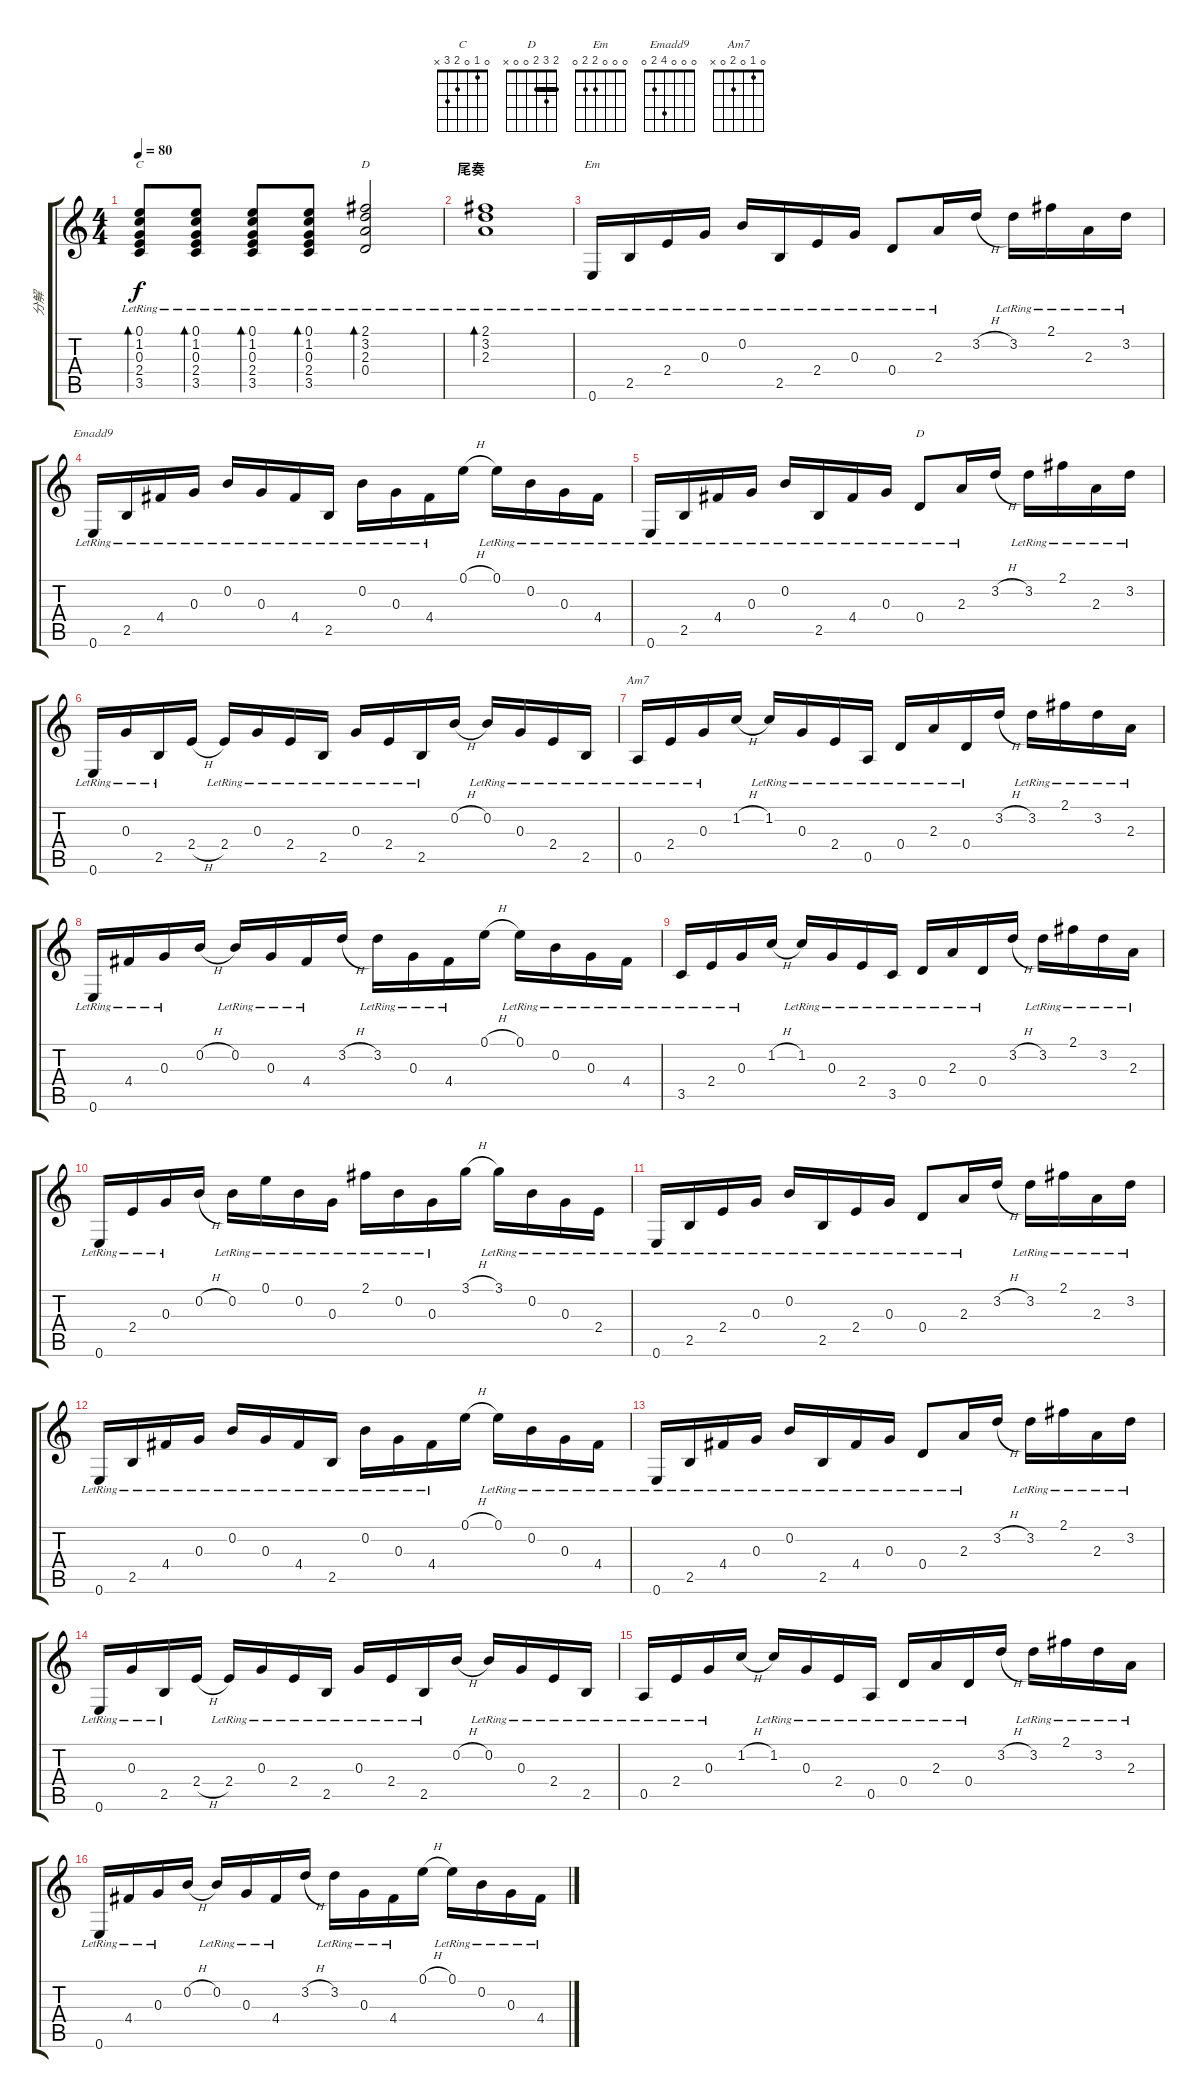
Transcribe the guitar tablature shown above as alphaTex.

\track ("分解" "分解") {instrument acousticguitarsteel}
\staff {score tabs}
\tuning (E4 B3 G3 D3 A2 E2) {hide}
\chord ("C" 0 1 0 2 3 x)
\chord ("D" 2 3 2 0 x x) {barre 2}
\chord ("Em" 0 0 0 2 2 0)
\chord ("Emadd9" 0 0 0 4 2 0)
\chord ("D" 2 3 2 0 0 x) {barre 2}
\chord ("Am7" 0 1 0 2 0 x)
\ts (4 4)
\tempo 80
\clef g2
\ks c
(0.1{lr} 1.2{lr} 0.3{lr} 2.4{lr} 3.5{lr}).8{bd 60 ch "C" dy f} (0.1{lr} 1.2{lr} 0.3{lr} 2.4{lr} 3.5{lr}).8{bd 60} (0.1{lr} 1.2{lr} 0.3{lr} 2.4{lr} 3.5{lr}).8{bd 60} (0.1{lr} 1.2{lr} 0.3{lr} 2.4{lr} 3.5{lr}).8{bd 60} (2.1{lr} 3.2{lr} 2.3{lr} 0.4{lr}).2{bd 480 ch "D"} |
\section ("" "尾奏")
(2.1{lr} 3.2{lr} 2.3{lr}).1{bd 480} |
0.6{lr}.16{ch "Em"} 2.5{lr}.16 2.4{lr}.16 0.3{lr}.16 0.2{lr}.16 2.5{lr}.16 2.4{lr}.16 0.3{lr}.16 0.4{lr}.8 2.3{lr}.16 3.2{h}.16 3.2{lr}.16 2.1{lr}.16 2.3{lr}.16 3.2{lr}.16 |
0.6{lr}.16{ch "Emadd9"} 2.5{lr}.16 4.4{lr}.16 0.3{lr}.16 0.2{lr}.16 0.3{lr}.16 4.4{lr}.16 2.5{lr}.16 0.2{lr}.16 0.3{lr}.16 4.4{lr}.16 0.1{h}.16 0.1{lr}.16 0.2{lr}.16 0.3{lr}.16 4.4{lr}.16 |
0.6{lr}.16 2.5{lr}.16 4.4{lr}.16 0.3{lr}.16 0.2{lr}.16 2.5{lr}.16 4.4{lr}.16 0.3{lr}.16 0.4{lr}.8{ch "D"} 2.3{lr}.16 3.2{h}.16 3.2{lr}.16 2.1{lr}.16 2.3{lr}.16 3.2{lr}.16 |
0.6{lr}.16 0.3{lr}.16 2.5{lr}.16 2.4{h}.16 2.4{lr}.16 0.3{lr}.16 2.4{lr}.16 2.5{lr}.16 0.3{lr}.16 2.4{lr}.16 2.5{lr}.16 0.2{h}.16 0.2{lr}.16 0.3{lr}.16 2.4{lr}.16 2.5{lr}.16 |
0.5{lr}.16{ch "Am7"} 2.4{lr}.16 0.3{lr}.16 1.2{h}.16 1.2{lr}.16 0.3{lr}.16 2.4{lr}.16 0.5{lr}.16 0.4{lr}.16 2.3{lr}.16 0.4{lr}.16 3.2{h}.16 3.2{lr}.16 2.1{lr}.16 3.2{lr}.16 2.3{lr}.16 |
0.6{lr}.16 4.4{lr}.16 0.3{lr}.16 0.2{h}.16 0.2{lr}.16 0.3{lr}.16 4.4{lr}.16 3.2{h}.16 3.2{lr}.16 0.3{lr}.16 4.4{lr}.16 0.1{h}.16 0.1{lr}.16 0.2{lr}.16 0.3{lr}.16 4.4{lr}.16 |
3.5{lr}.16 2.4{lr}.16 0.3{lr}.16 1.2{h}.16 1.2{lr}.16 0.3{lr}.16 2.4{lr}.16 3.5{lr}.16 0.4{lr}.16 2.3{lr}.16 0.4{lr}.16 3.2{h}.16 3.2{lr}.16 2.1{lr}.16 3.2{lr}.16 2.3{lr}.16 |
0.6{lr}.16 2.4{lr}.16 0.3{lr}.16 0.2{h}.16 0.2{lr}.16 0.1{lr}.16 0.2{lr}.16 0.3{lr}.16 2.1{lr}.16 0.2{lr}.16 0.3{lr}.16 3.1{h}.16 3.1{lr}.16 0.2{lr}.16 0.3{lr}.16 2.4{lr}.16 |
0.6{lr}.16 2.5{lr}.16 2.4{lr}.16 0.3{lr}.16 0.2{lr}.16 2.5{lr}.16 2.4{lr}.16 0.3{lr}.16 0.4{lr}.8 2.3{lr}.16 3.2{h}.16 3.2{lr}.16 2.1{lr}.16 2.3{lr}.16 3.2{lr}.16 |
0.6{lr}.16 2.5{lr}.16 4.4{lr}.16 0.3{lr}.16 0.2{lr}.16 0.3{lr}.16 4.4{lr}.16 2.5{lr}.16 0.2{lr}.16 0.3{lr}.16 4.4{lr}.16 0.1{h}.16 0.1{lr}.16 0.2{lr}.16 0.3{lr}.16 4.4{lr}.16 |
0.6{lr}.16 2.5{lr}.16 4.4{lr}.16 0.3{lr}.16 0.2{lr}.16 2.5{lr}.16 4.4{lr}.16 0.3{lr}.16 0.4{lr}.8 2.3{lr}.16 3.2{h}.16 3.2{lr}.16 2.1{lr}.16 2.3{lr}.16 3.2{lr}.16 |
0.6{lr}.16 0.3{lr}.16 2.5{lr}.16 2.4{h}.16 2.4{lr}.16 0.3{lr}.16 2.4{lr}.16 2.5{lr}.16 0.3{lr}.16 2.4{lr}.16 2.5{lr}.16 0.2{h}.16 0.2{lr}.16 0.3{lr}.16 2.4{lr}.16 2.5{lr}.16 |
0.5{lr}.16 2.4{lr}.16 0.3{lr}.16 1.2{h}.16 1.2{lr}.16 0.3{lr}.16 2.4{lr}.16 0.5{lr}.16 0.4{lr}.16 2.3{lr}.16 0.4{lr}.16 3.2{h}.16 3.2{lr}.16 2.1{lr}.16 3.2{lr}.16 2.3{lr}.16 |
0.6{lr}.16 4.4{lr}.16 0.3{lr}.16 0.2{h}.16 0.2{lr}.16 0.3{lr}.16 4.4{lr}.16 3.2{h}.16 3.2{lr}.16 0.3{lr}.16 4.4{lr}.16 0.1{h}.16 0.1{lr}.16 0.2{lr}.16 0.3{lr}.16 4.4{lr}.16
